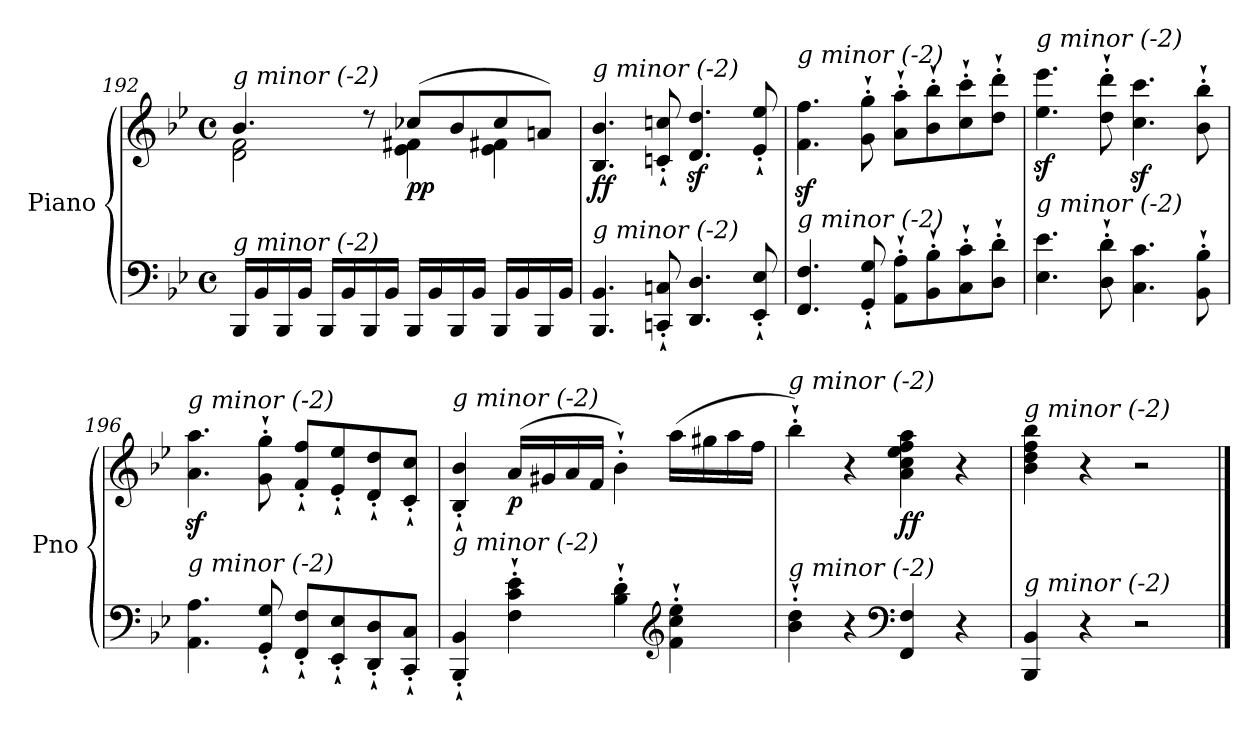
**kern	**kern	**dynam
*part1	*part1	*part1
*staff2	*staff1	*staff1/2
*I"Piano	*	*
*I'Pno	*	*
!!LO:PB:g=z
*clefF4	*clefG2	*
*k[b-e-]	*k[b-e-]	*
*M4/4	*M4/4	*
*met(c)	*met(c)	*
=192	=192	=192
*	*^	*
!	!LO:TX:i:t=g minor (-2)	!	!
!LO:TX:i:t=g minor (-2)	!	!	!
16BBB-/LL	4.b-/	2d\ 2f\	.
16BB-/	.	.	.
16BBB-/	.	.	.
16BB-/JJ	.	.	.
16BBB-/LL	.	.	.
16BB-/	.	.	.
16BBB-/	8r	.	.
16BB-/JJ	.	.	.
!	!	!	!LO:DY:b
16BBB-/LL	(>8cc-X/L	4e-\ 4f#Xi\	pp
16BB-/	.	.	.
16BBB-/	8b-/	.	.
16BB-/JJ	.	.	.
16BBB-/LL	8cc-/	4e-\ 4f#Xi\	.
16BB-/	.	.	.
16BBB-/	8an/J)	.	.
16BB-/JJ	.	.	.
*	*v	*v	*
=193	=193	=193
!	!LO:TX:i:t=g minor (-2)	!
!LO:TX:i:t=g minor (-2)	!	!
!	!	!LO:DY:b
4.BBB-/ 4.BB-/	4.B-/ 4.b-/	ff
8CCn/'` 8Cn/'`	8cn/'` 8ccn/'`	.
4.DD/ 4.D/	4.d/z< 4.dd/z<	.
8EE-/'` 8E-/'`	8e-/'` 8ee-/'`	.
=194	=194	=194
!	!LO:TX:i:t=g minor (-2)	!
!LO:TX:i:t=g minor (-2)	!	!
4.FF/ 4.F/	4.f\z< 4.ff\z<	.
8GG/'` 8G/'`	8g\'` 8gg\'`	.
8AA\'` 8A\'`L	8a\'` 8aa\'`L	.
8BB-\'` 8B-\'`	8b-\'` 8bb-\'`	.
8C\'` 8c\'`	8cc\'` 8ccc\'`	.
8D\'` 8d\'`J	8dd\'` 8ddd\'`J	.
=195	=195	=195
!	!LO:TX:i:t=g minor (-2)	!
!LO:TX:i:t=g minor (-2)	!	!
4.E-\ 4.e-\	4.ee-\z< 4.eee-\z<	.
8D\'` 8d\'`	8dd\'` 8ddd\'`	.
4.C\ 4.c\	4.cc\z< 4.ccc\z<	.
8BB-\'` 8B-\'`	8b-\'` 8bb-\'`	.
!!LO:LB:g=z
=196	=196	=196
!	!LO:TX:i:t=g minor (-2)	!
!LO:TX:i:t=g minor (-2)	!	!
4.AA\ 4.A\	4.a\z< 4.aa\z<	.
8GG/'` 8G/'`	8g\'` 8gg\'`	.
8FF/'` 8F/'`L	8f/'` 8ff/'`L	.
8EE-/'` 8E-/'`	8e-/'` 8ee-/'`	.
8DD/'` 8D/'`	8d/'` 8dd/'`	.
8CC/'` 8C/'`J	8c/'` 8cc/'`J	.
=197	=197	=197
!	!LO:TX:i:t=g minor (-2)	!
!LO:TX:i:t=g minor (-2)	!	!
4BBB-/'` 4BB-/'`	4B-/'` 4b-/'`	.
!	!	!LO:DY:b
4F\'` 4c\'` 4e-\'`	(>16a/LL	p
.	16g#X/	.
.	16a/	.
.	16f/JJ	.
4B-\'` 4d\'`	4b-'`\)	.
*clefG2	*	*
4f\'` 4cc\'` 4ee-\'`	(>16aa\LL	.
.	16gg#X\	.
.	16aa\	.
.	16ff\JJ	.
=198	=198	=198
!	!LO:TX:i:t=g minor (-2)	!
!LO:TX:i:t=g minor (-2)	!	!
4b-\'` 4dd\'`	4bb-'`\)	.
4r	4r	.
*clefF4	*	*
!	!	!LO:DY:b
4FF/ 4F/	4a\ 4cc\ 4ee-\ 4ff\ 4aa\	ff
4r	4r	.
=199	=199	=199
!	!LO:TX:i:t=g minor (-2)	!
!LO:TX:i:t=g minor (-2)	!	!
4BBB-/ 4BB-/	4b-\ 4dd\ 4ff\ 4bb-\	.
4r	4r	.
2r	2r	.
==	==	==
*-	*-	*-
